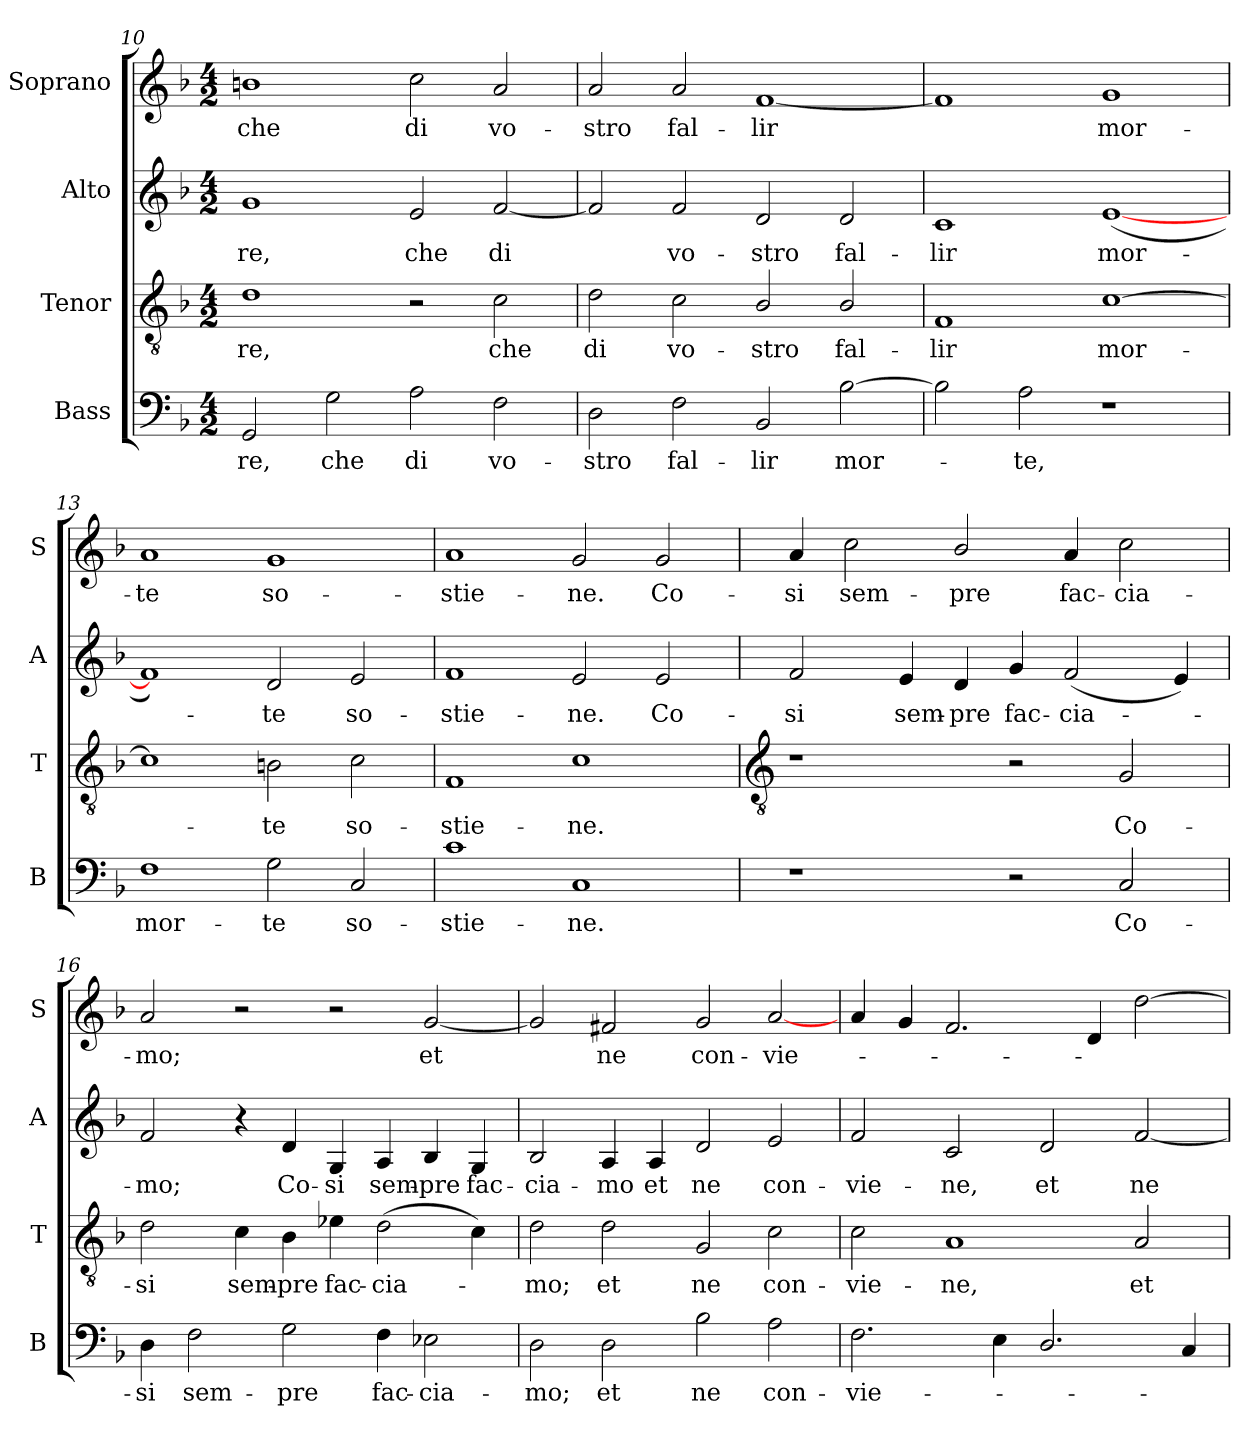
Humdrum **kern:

**kern	**text	**kern	**text	**kern	**text	**kern	**text
*part4	*part4	*part3	*part3	*part2	*part2	*part1	*part1
*staff4	*staff4	*staff3	*staff3	*staff2	*staff2	*staff1	*staff1
*I"Bass	*	*I"Tenor	*	*I"Alto	*	*I"Soprano	*
*I'B	*	*I'T	*	*I'A	*	*I'S	*
*clefF4	*	*clefGv2	*	*clefG2	*	*clefG2	*
*k[b-]	*	*k[b-]	*	*k[b-]	*	*k[b-]	*
*F:	*	*F:	*	*F:	*	*F:	*
*M4/2	*	*M4/2	*	*M4/2	*	*M4/2	*
=10	=10	=10	=10	=10	=10	=10	=10
!	!LO:LY:b	!	!LO:LY:b	!	!LO:LY:b	!	!LO:LY:b
2GG	re,	1d	re,	1g	-re,	1bn	che
!	!LO:LY:b	!	!	!	!	!	!
2G	che	.	.	.	.	.	.
!	!LO:LY:b	!	!	!	!LO:LY:b	!	!LO:LY:b
2A	di	2r	.	2e	che	2cc	di
!	!LO:LY:b	!	!LO:LY:b	!	!LO:LY:b	!	!LO:LY:b
2F	vo-	2c	che	[2f	di	2a	vo-
=11	=11	=11	=11	=11	=11	=11	=11
!	!LO:LY:b	!	!LO:LY:b	!	!	!	!LO:LY:b
2D	-stro	2d	di	2f]	.	2a	-stro
!	!LO:LY:b	!	!LO:LY:b	!	!LO:LY:b	!	!LO:LY:b
2F	fal-	2c	vo-	2f	vo-	2a	fal-
!	!LO:LY:b	!	!LO:LY:b	!	!LO:LY:b	!	!LO:LY:b
2BB-	-lir	2B-/	-stro	2d	-stro	[1f	-lir
!	!LO:LY:b	!	!LO:LY:b	!	!LO:LY:b	!	!
[2B-	mor-	2B-/	fal-	2d	fal-	.	.
=12	=12	=12	=12	=12	=12	=12	=12
!	!	!	!LO:LY:b	!	!LO:LY:b	!	!
2B-]	.	1F	-lir	1c	-lir	1f]	.
!	!LO:LY:b	!	!	!	!	!	!
2A	te,	.	.	.	.	.	.
!	!	!	!LO:LY:b	!	!LO:LY:b	!	!LO:LY:b
1r	.	[1c	mor-	(<[1e	mor-	1g	mor-
=13	=13	=13	=13	=13	=13	=13	=13
!	!LO:LY:b	!	!	!	!	!	!LO:LY:b
1F	mor-	1c]	.	1f])	.	1a	-te
!	!LO:LY:b	!	!LO:LY:b	!	!LO:LY:b	!	!LO:LY:b
2G	-te	2Bn	te	2d	te	1g	so-
!	!LO:LY:b	!	!LO:LY:b	!	!LO:LY:b	!	!
2C	so-	2c	so-	2e	so-	.	.
=14	=14	=14	=14	=14	=14	=14	=14
!	!LO:LY:b	!	!LO:LY:b	!	!LO:LY:b	!	!LO:LY:b
1c	-stie-	1F	-stie-	1f	-stie-	1a	-stie-
!	!LO:LY:b	!	!LO:LY:b	!	!LO:LY:b	!	!LO:LY:b
1C	-ne.	1c	-ne.	2e	-ne.	2g	-ne.
!	!	!	!	!	!LO:LY:b	!	!LO:LY:b
.	.	.	.	2e	Co-	2g	Co-
!!LO:LB:g=z
=15	=15	=15	=15	=15	=15	=15	=15
*	*	*clefGv2	*	*	*	*	*
!	!	!	!	!	!LO:LY:b	!	!LO:LY:b
1r	.	1r	.	2f	-si	4a	-si
!	!	!	!	!	!	!	!LO:LY:b
.	.	.	.	.	.	2cc	sem-
!	!	!	!	!	!LO:LY:b	!	!
.	.	.	.	4e	sem-	.	.
!	!	!	!	!	!LO:LY:b	!	!LO:LY:b
.	.	.	.	4d	-pre	2b-/	-pre
!	!	!	!	!	!LO:LY:b	!	!
2r	.	2r	.	4g	fac-	.	.
!	!	!	!	!	!LO:LY:b	!	!LO:LY:b
.	.	.	.	(<2f	-cia-	4a	fac-
!	!LO:LY:b	!	!LO:LY:b	!	!	!	!LO:LY:b
2C	Co-	2G	Co-	.	.	2cc	-cia-
.	.	.	.	4e)	.	.	.
=16	=16	=16	=16	=16	=16	=16	=16
!	!LO:LY:b	!	!LO:LY:b	!	!LO:LY:b	!	!LO:LY:b
4D	-si	2d	-si	2f	mo;	2a	-mo;
!	!LO:LY:b	!	!	!	!	!	!
2F	sem-	.	.	.	.	.	.
!	!	!	!LO:LY:b	!	!	!	!
.	.	4c	sem-	4r	.	2r	.
!	!LO:LY:b	!	!LO:LY:b	!	!LO:LY:b	!	!
2G	-pre	4B-	-pre	4d	Co-	.	.
!	!	!	!LO:LY:b	!	!LO:LY:b	!	!
.	.	4e-X	fac-	4G	-si	2r	.
!	!LO:LY:b	!	!LO:LY:b	!	!LO:LY:b	!	!
4F	fac-	(>2d	-cia-	4A	sem-	.	.
!	!LO:LY:b	!	!	!	!LO:LY:b	!	!LO:LY:b
2E-X	-cia-	.	.	4B-/	-pre	[2g	et
!	!	!	!	!	!LO:LY:b	!	!
.	.	4c)	.	4G	fac-	.	.
=17	=17	=17	=17	=17	=17	=17	=17
!	!LO:LY:b	!	!LO:LY:b	!	!LO:LY:b	!	!
2D	-mo;	2d	mo;	2B-/	-cia-	2g]	.
!	!LO:LY:b	!	!LO:LY:b	!	!LO:LY:b	!	!LO:LY:b
2D	et	2d	et	4A	-mo	2f#X	ne
!	!	!	!	!	!LO:LY:b	!	!
.	.	.	.	4A	et	.	.
!	!LO:LY:b	!	!LO:LY:b	!	!LO:LY:b	!	!LO:LY:b
2B-	ne	2G	ne	2d	ne	2g	con-
!	!LO:LY:b	!	!LO:LY:b	!	!LO:LY:b	!	!LO:LY:b
2A	con-	2c	con-	2e	con-	[2a	-vie-
=18	=18	=18	=18	=18	=18	=18	=18
!	!LO:LY:b	!	!LO:LY:b	!	!LO:LY:b	!	!
2.F	-vie-	2c	-vie-	2f	-vie-	4a	.
.	.	.	.	.	.	4g	.
!	!	!	!LO:LY:b	!	!LO:LY:b	!	!
.	.	1A	-ne,	2c	-ne,	2.f	.
4E	.	.	.	.	.	.	.
!	!	!	!	!	!LO:LY:b	!	!
2.D/	.	.	.	2d	et	.	.
.	.	.	.	.	.	4d	.
!	!	!	!LO:LY:b	!	!LO:LY:b	!	!
.	.	2A	et	[2f	ne	[2dd	.
4C	.	.	.	.	.	.	.
=	=	=	=	=	=	=	=
*-	*-	*-	*-	*-	*-	*-	*-
